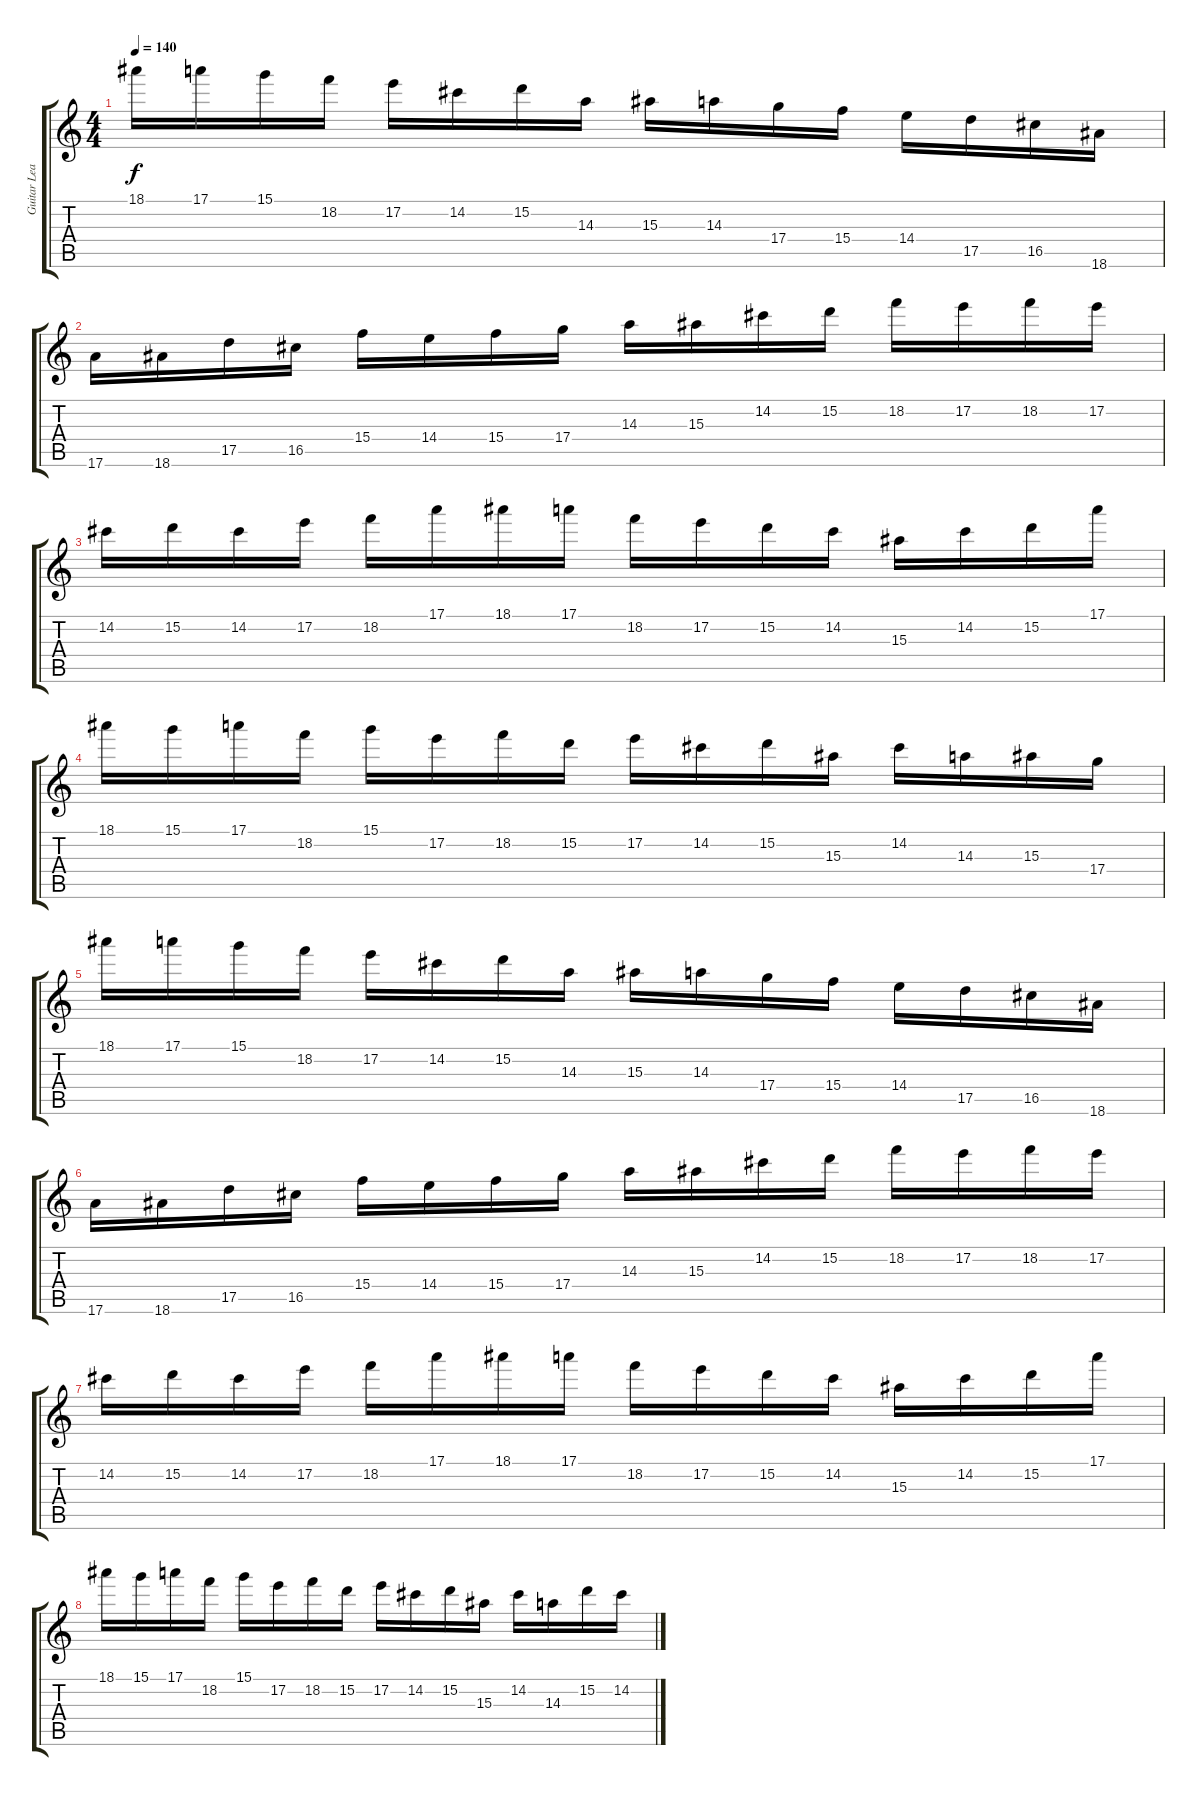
\track ("Guitar Lead" "Guitar Lea") {instrument distortionguitar}
\staff {score tabs}
\tuning (E4 B3 G3 D3 A2 E2) {hide}
\ts (4 4)
\tempo 140
\clef g2
\ks c
18.1.16{dy f} 17.1.16 15.1.16 18.2.16 17.2.16 14.2.16 15.2.16 14.3.16 15.3.16 14.3.16 17.4.16 15.4.16 14.4.16 17.5.16 16.5.16 18.6.16 |
17.6.16 18.6.16 17.5.16 16.5.16 15.4.16 14.4.16 15.4.16 17.4.16 14.3.16 15.3.16 14.2.16 15.2.16 18.2.16 17.2.16 18.2.16 17.2.16 |
14.2.16 15.2.16 14.2.16 17.2.16 18.2.16 17.1.16 18.1.16 17.1.16 18.2.16 17.2.16 15.2.16 14.2.16 15.3.16 14.2.16 15.2.16 17.1.16 |
18.1.16 15.1.16 17.1.16 18.2.16 15.1.16 17.2.16 18.2.16 15.2.16 17.2.16 14.2.16 15.2.16 15.3.16 14.2.16 14.3.16 15.3.16 17.4.16 |
18.1.16 17.1.16 15.1.16 18.2.16 17.2.16 14.2.16 15.2.16 14.3.16 15.3.16 14.3.16 17.4.16 15.4.16 14.4.16 17.5.16 16.5.16 18.6.16 |
17.6.16 18.6.16 17.5.16 16.5.16 15.4.16 14.4.16 15.4.16 17.4.16 14.3.16 15.3.16 14.2.16 15.2.16 18.2.16 17.2.16 18.2.16 17.2.16 |
14.2.16 15.2.16 14.2.16 17.2.16 18.2.16 17.1.16 18.1.16 17.1.16 18.2.16 17.2.16 15.2.16 14.2.16 15.3.16 14.2.16 15.2.16 17.1.16 |
18.1.16 15.1.16 17.1.16 18.2.16 15.1.16 17.2.16 18.2.16 15.2.16 17.2.16 14.2.16 15.2.16 15.3.16 14.2.16 14.3.16 15.2.16 14.2.16
